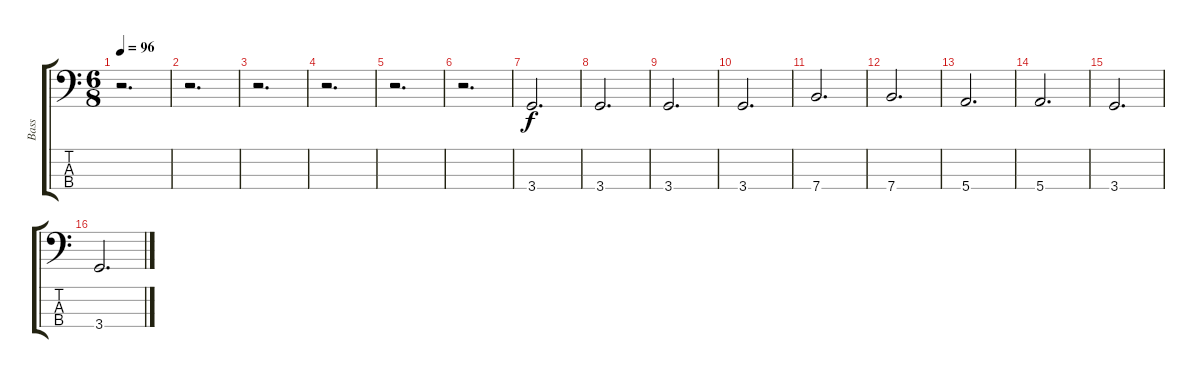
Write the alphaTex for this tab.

\track ("Bass" "Bass") {instrument electricbassfinger}
\staff {score tabs}
\tuning (G2 D2 A1 E1) {hide}
\ts (6 8)
\tempo 96
\clef f4
\ks c
r.2{d dy f} |
r.2{d} |
r.2{d} |
r.2{d} |
r.2{d} |
r.2{d} |
3.4.2{d} |
3.4.2{d} |
3.4.2{d} |
3.4.2{d} |
7.4.2{d} |
7.4.2{d} |
5.4.2{d} |
5.4.2{d} |
3.4.2{d} |
3.4.2{d}
